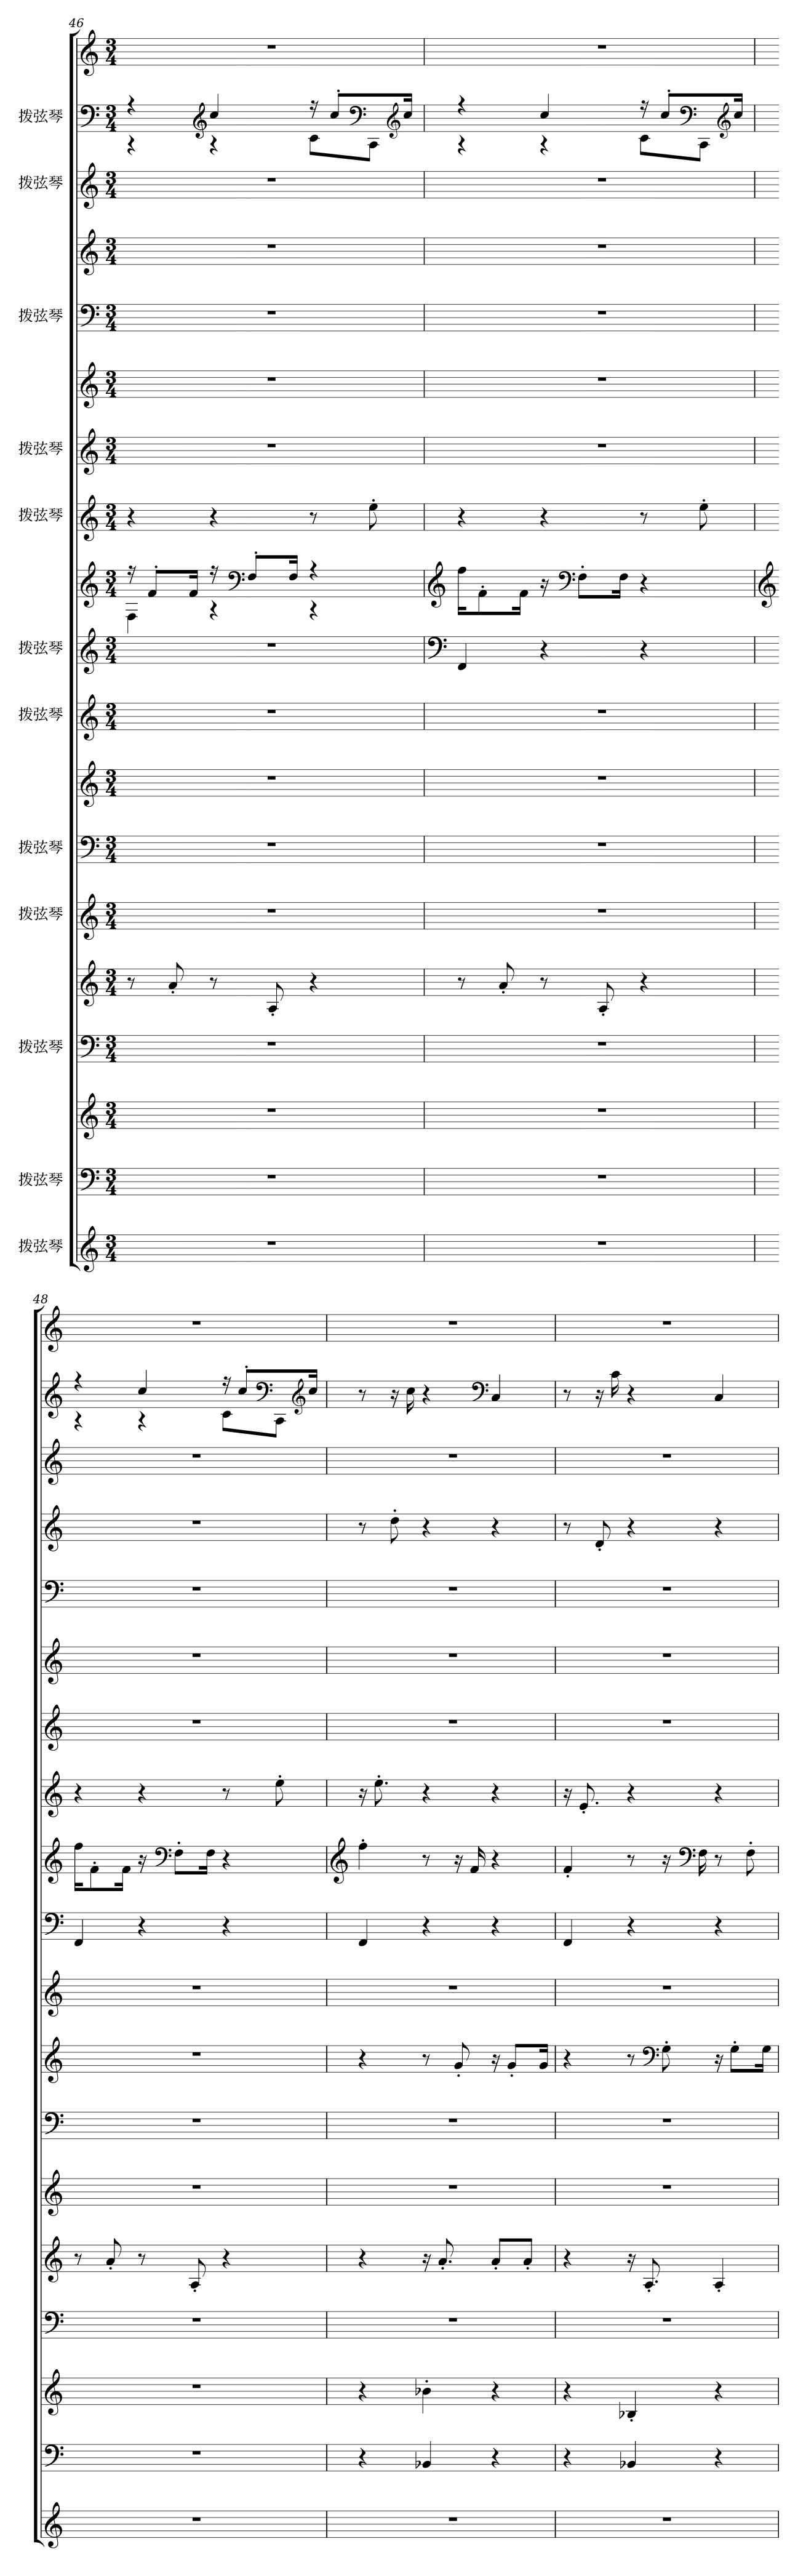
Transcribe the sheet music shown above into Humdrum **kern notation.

**kern	**kern	**kern	**kern	**kern	**kern	**kern	**kern	**kern	**kern	**kern	**kern	**kern	**kern	**kern	**kern	**kern	**kern	**kern
*part12	*part11	*part11	*part10	*part10	*part9	*part8	*part8	*part7	*part6	*part6	*part5	*part4	*part4	*part3	*part3	*part2	*part1	*part1
*staff19	*staff18	*staff17	*staff16	*staff15	*staff14	*staff13	*staff12	*staff11	*staff10	*staff9	*staff8	*staff7	*staff6	*staff5	*staff4	*staff3	*staff2	*staff1
*I"拨弦琴	*I"拨弦琴	*	*I"拨弦琴	*	*I"拨弦琴	*I"拨弦琴	*	*I"拨弦琴	*I"拨弦琴	*	*I"拨弦琴	*I"拨弦琴	*	*I"拨弦琴	*	*I"拨弦琴	*I"拨弦琴	*
!!LO:PB:g=z
*clefG2	*clefF4	*clefG2	*clefF4	*clefG2	*clefG2	*clefF4	*clefG2	*clefG2	*clefG2	*clefG2	*clefG2	*clefG2	*clefG2	*clefF4	*clefG2	*clefG2	*clefF4	*clefG2
*k[]	*k[]	*k[]	*k[]	*k[]	*k[]	*k[]	*k[]	*k[]	*k[]	*k[]	*k[]	*k[]	*k[]	*k[]	*k[]	*k[]	*k[]	*k[]
*M3/4	*M3/4	*M3/4	*M3/4	*M3/4	*M3/4	*M3/4	*M3/4	*M3/4	*M3/4	*M3/4	*M3/4	*M3/4	*M3/4	*M3/4	*M3/4	*M3/4	*M3/4	*M3/4
=46	=46	=46	=46	=46	=46	=46	=46	=46	=46	=46	=46	=46	=46	=46	=46	=46	=46	=46
*	*	*	*	*	*	*	*	*	*	*^	*	*	*	*	*	*	*^	*
2.r	2.r	2.r	2.r	8r	2.r	2.r	2.r	2.r	2.r	16r	4F\	4r	2.r	2.r	2.r	2.r	2.r	4r	4r	2.r
.	.	.	.	.	.	.	.	.	.	8f'/L	.	.	.	.	.	.	.	.	.	.
.	.	.	.	8a'/	.	.	.	.	.	.	.	.	.	.	.	.	.	.	.	.
.	.	.	.	.	.	.	.	.	.	16f/Jk	.	.	.	.	.	.	.	.	.	.
*	*	*	*	*	*	*	*	*	*	*	*	*	*	*	*	*	*	*clefG2	*	*
.	.	.	.	8r	.	.	.	.	.	16r	4r	4r	.	.	.	.	.	4cc/	4r	.
*	*	*	*	*	*	*	*	*	*	*clefF4	*	*	*	*	*	*	*	*	*	*
.	.	.	.	.	.	.	.	.	.	8F'/L	.	.	.	.	.	.	.	.	.	.
.	.	.	.	8A'/	.	.	.	.	.	.	.	.	.	.	.	.	.	.	.	.
.	.	.	.	.	.	.	.	.	.	16F/Jk	.	.	.	.	.	.	.	.	.	.
.	.	.	.	4r	.	.	.	.	.	4r	4r	8r	.	.	.	.	.	16r	8c\L	.
.	.	.	.	.	.	.	.	.	.	.	.	.	.	.	.	.	.	8cc'/L	.	.
*	*	*	*	*	*	*	*	*	*	*	*	*	*	*	*	*	*	*clefF4	*	*
.	.	.	.	.	.	.	.	.	.	.	.	8ee'\	.	.	.	.	.	.	8CC\J	.
*	*	*	*	*	*	*	*	*	*	*	*	*	*	*	*	*	*	*clefG2	*	*
.	.	.	.	.	.	.	.	.	.	.	.	.	.	.	.	.	.	16cc/Jk	.	.
*	*	*	*	*	*	*	*	*	*	*v	*v	*	*	*	*	*	*	*	*	*
=47	=47	=47	=47	=47	=47	=47	=47	=47	=47	=47	=47	=47	=47	=47	=47	=47	=47	=47	=47
*	*	*	*	*	*	*	*	*	*clefF4	*clefG2	*	*	*	*	*	*	*	*	*
2.r	2.r	2.r	2.r	8r	2.r	2.r	2.r	2.r	4FF/	16ff\KL	4r	2.r	2.r	2.r	2.r	2.r	4r	4r	2.r
.	.	.	.	.	.	.	.	.	.	8f'\	.	.	.	.	.	.	.	.	.
.	.	.	.	8a'/	.	.	.	.	.	.	.	.	.	.	.	.	.	.	.
.	.	.	.	.	.	.	.	.	.	16f\Jk	.	.	.	.	.	.	.	.	.
.	.	.	.	8r	.	.	.	.	4r	16r	4r	.	.	.	.	.	4cc/	4r	.
*	*	*	*	*	*	*	*	*	*	*clefF4	*	*	*	*	*	*	*	*	*
.	.	.	.	.	.	.	.	.	.	8F'\L	.	.	.	.	.	.	.	.	.
.	.	.	.	8A'/	.	.	.	.	.	.	.	.	.	.	.	.	.	.	.
.	.	.	.	.	.	.	.	.	.	16F\Jk	.	.	.	.	.	.	.	.	.
.	.	.	.	4r	.	.	.	.	4r	4r	8r	.	.	.	.	.	16r	8c\L	.
.	.	.	.	.	.	.	.	.	.	.	.	.	.	.	.	.	8cc'/L	.	.
*	*	*	*	*	*	*	*	*	*	*	*	*	*	*	*	*	*clefF4	*	*
.	.	.	.	.	.	.	.	.	.	.	8ee'\	.	.	.	.	.	.	8CC\J	.
*	*	*	*	*	*	*	*	*	*	*	*	*	*	*	*	*	*clefG2	*	*
.	.	.	.	.	.	.	.	.	.	.	.	.	.	.	.	.	16cc/Jk	.	.
!!LO:PB:g=z
=48	=48	=48	=48	=48	=48	=48	=48	=48	=48	=48	=48	=48	=48	=48	=48	=48	=48	=48	=48
*	*	*	*	*	*	*	*	*	*	*clefG2	*	*	*	*	*	*	*	*	*
2.r	2.r	2.r	2.r	8r	2.r	2.r	2.r	2.r	4FF/	16ff\KL	4r	2.r	2.r	2.r	2.r	2.r	4r	4r	2.r
.	.	.	.	.	.	.	.	.	.	8f'\	.	.	.	.	.	.	.	.	.
.	.	.	.	8a'/	.	.	.	.	.	.	.	.	.	.	.	.	.	.	.
.	.	.	.	.	.	.	.	.	.	16f\Jk	.	.	.	.	.	.	.	.	.
.	.	.	.	8r	.	.	.	.	4r	16r	4r	.	.	.	.	.	4cc/	4r	.
*	*	*	*	*	*	*	*	*	*	*clefF4	*	*	*	*	*	*	*	*	*
.	.	.	.	.	.	.	.	.	.	8F'\L	.	.	.	.	.	.	.	.	.
.	.	.	.	8A'/	.	.	.	.	.	.	.	.	.	.	.	.	.	.	.
.	.	.	.	.	.	.	.	.	.	16F\Jk	.	.	.	.	.	.	.	.	.
.	.	.	.	4r	.	.	.	.	4r	4r	8r	.	.	.	.	.	16r	8c\L	.
.	.	.	.	.	.	.	.	.	.	.	.	.	.	.	.	.	8cc'/L	.	.
*	*	*	*	*	*	*	*	*	*	*	*	*	*	*	*	*	*clefF4	*	*
.	.	.	.	.	.	.	.	.	.	.	8ee'\	.	.	.	.	.	.	8CC\J	.
*	*	*	*	*	*	*	*	*	*	*	*	*	*	*	*	*	*clefG2	*	*
.	.	.	.	.	.	.	.	.	.	.	.	.	.	.	.	.	16cc/Jk	.	.
*	*	*	*	*	*	*	*	*	*	*	*	*	*	*	*	*	*v	*v	*
=49	=49	=49	=49	=49	=49	=49	=49	=49	=49	=49	=49	=49	=49	=49	=49	=49	=49	=49
*	*	*	*	*	*	*	*	*	*	*clefG2	*	*	*	*	*	*	*	*
2.r	4r	4r	2.r	4r	2.r	2.r	4r	2.r	4FF/	4ff'\	16r	2.r	2.r	2.r	8r	2.r	8r	2.r
.	.	.	.	.	.	.	.	.	.	.	8.ee'\	.	.	.	.	.	.	.
.	.	.	.	.	.	.	.	.	.	.	.	.	.	.	8dd'\	.	16r	.
.	.	.	.	.	.	.	.	.	.	.	.	.	.	.	.	.	16cc\	.
.	4BB-X/	4b-X'\	.	16r	.	.	8r	.	4r	8r	4r	.	.	.	4r	.	4r	.
.	.	.	.	8.a'/	.	.	.	.	.	.	.	.	.	.	.	.	.	.
.	.	.	.	.	.	.	8g'/	.	.	16r	.	.	.	.	.	.	.	.
.	.	.	.	.	.	.	.	.	.	16f/	.	.	.	.	.	.	.	.
*	*	*	*	*	*	*	*	*	*	*	*	*	*	*	*	*	*clefF4	*
.	4r	4r	.	8a'/L	.	.	16r	.	4r	4r	4r	.	.	.	4r	.	4C/	.
.	.	.	.	.	.	.	8g'/L	.	.	.	.	.	.	.	.	.	.	.
.	.	.	.	8a'/J	.	.	.	.	.	.	.	.	.	.	.	.	.	.
.	.	.	.	.	.	.	16g/Jk	.	.	.	.	.	.	.	.	.	.	.
=50	=50	=50	=50	=50	=50	=50	=50	=50	=50	=50	=50	=50	=50	=50	=50	=50	=50	=50
2.r	4r	4r	2.r	4r	2.r	2.r	4r	2.r	4FF/	4f'/	16r	2.r	2.r	2.r	8r	2.r	8r	2.r
.	.	.	.	.	.	.	.	.	.	.	8.e'/	.	.	.	.	.	.	.
.	.	.	.	.	.	.	.	.	.	.	.	.	.	.	8d'/	.	16r	.
.	.	.	.	.	.	.	.	.	.	.	.	.	.	.	.	.	16c\	.
.	4BB-X/	4B-X'/	.	16r	.	.	8r	.	4r	8r	4r	.	.	.	4r	.	4r	.
.	.	.	.	8.A'/	.	.	.	.	.	.	.	.	.	.	.	.	.	.
*	*	*	*	*	*	*	*clefF4	*	*	*	*	*	*	*	*	*	*	*
.	.	.	.	.	.	.	8G'\	.	.	16r	.	.	.	.	.	.	.	.
*	*	*	*	*	*	*	*	*	*	*clefF4	*	*	*	*	*	*	*	*
.	.	.	.	.	.	.	.	.	.	16F\	.	.	.	.	.	.	.	.
.	4r	4r	.	4A'/	.	.	16r	.	4r	8r	4r	.	.	.	4r	.	4C/	.
.	.	.	.	.	.	.	8G'\L	.	.	.	.	.	.	.	.	.	.	.
.	.	.	.	.	.	.	.	.	.	8F'\	.	.	.	.	.	.	.	.
.	.	.	.	.	.	.	16G\Jk	.	.	.	.	.	.	.	.	.	.	.
=	=	=	=	=	=	=	=	=	=	=	=	=	=	=	=	=	=	=
*-	*-	*-	*-	*-	*-	*-	*-	*-	*-	*-	*-	*-	*-	*-	*-	*-	*-	*-
